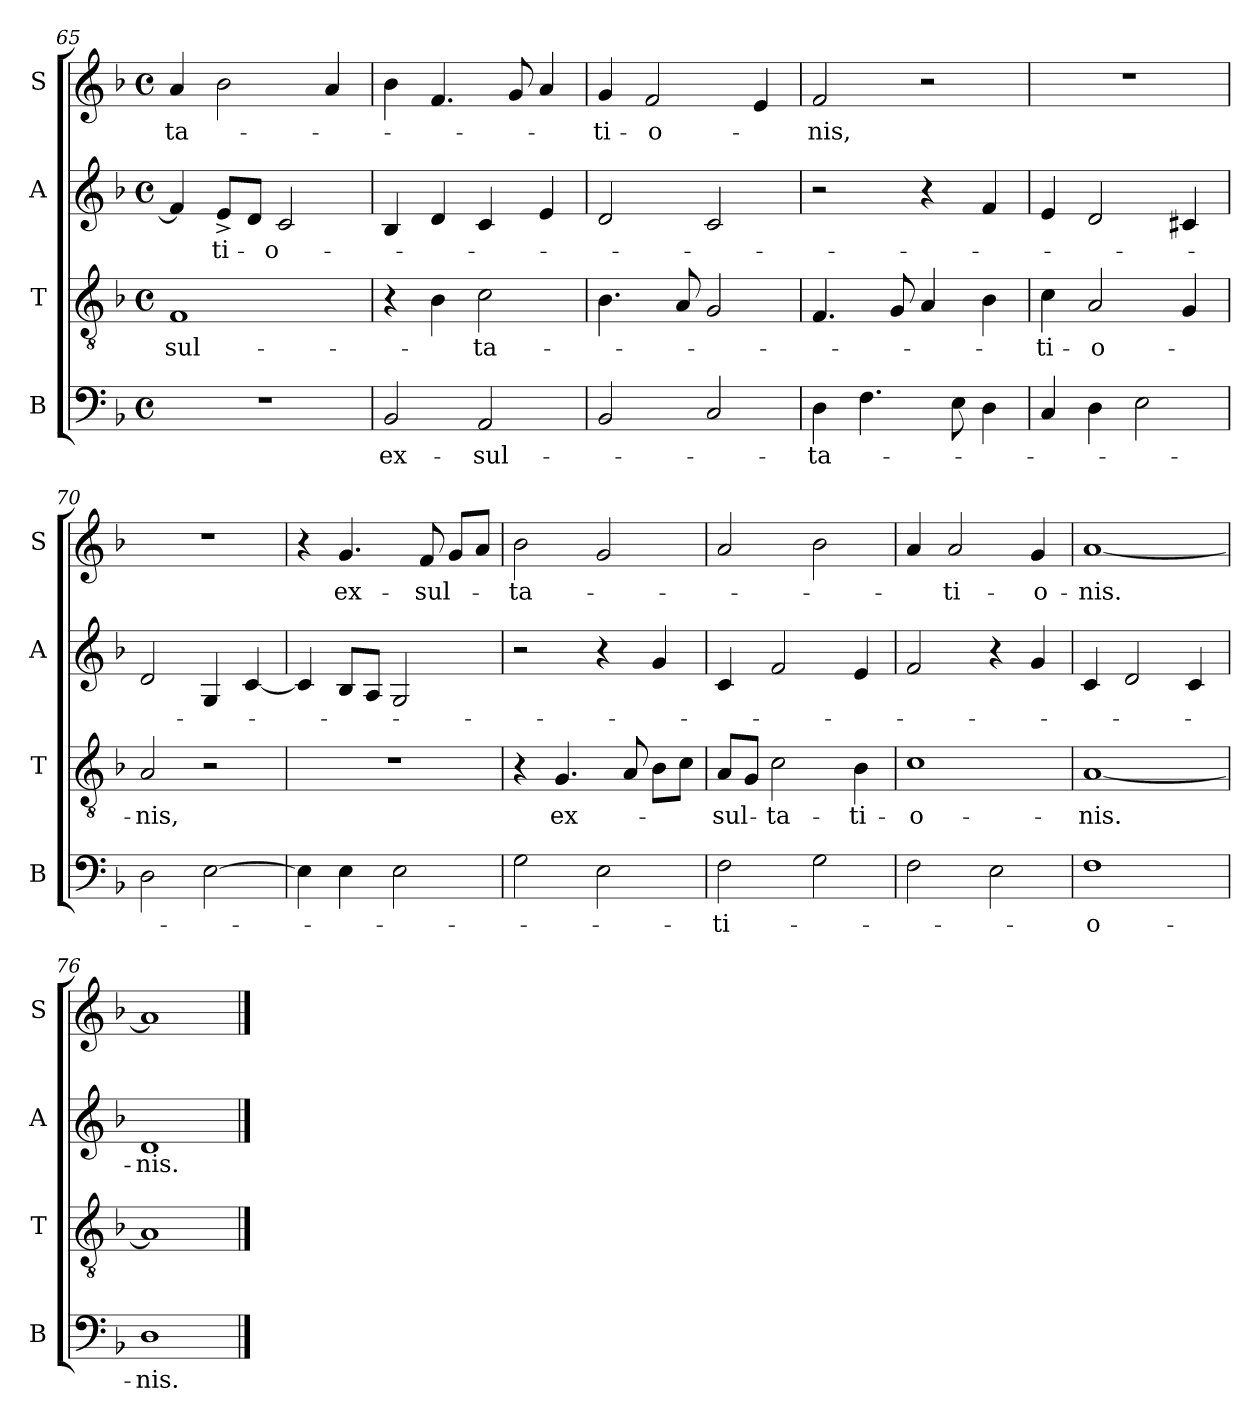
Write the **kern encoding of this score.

**kern	**text	**kern	**text	**kern	**text	**kern	**text
*part4	*part4	*part3	*part3	*part2	*part2	*part1	*part1
*staff4	*staff4	*staff3	*staff3	*staff2	*staff2	*staff1	*staff1
*I"B	*	*I"T	*	*I"A	*	*I"S	*
*I'B	*	*I'T	*	*I'A	*	*I'S	*
*clefF4	*	*clefGv2	*	*clefG2	*	*clefG2	*
*k[b-]	*	*k[b-]	*	*k[b-]	*	*k[b-]	*
*F:	*	*F:	*	*F:	*	*F:	*
*M4/4	*	*M4/4	*	*M4/4	*	*M4/4	*
*met(c)	*	*met(c)	*	*met(c)	*	*met(c)	*
=65	=65	=65	=65	=65	=65	=65	=65
!	!	!	!LO:LY:b	!	!	!	!LO:LY:b
1r	.	1F	-sul-	4f/]	.	4a/	-ta-
!	!	!	!	!	!LO:LY:b	!	!
.	.	.	.	8e^</L	-ti-	2b-\	.
.	.	.	.	8d/J	.	.	.
!	!	!	!	!	!LO:LY:b	!	!
.	.	.	.	2c/	-o-	.	.
.	.	.	.	.	.	4a/	.
=66	=66	=66	=66	=66	=66	=66	=66
!	!LO:LY:b	!	!	!	!	!	!
2BB-/	ex-	4r	.	4B-/	.	4b-\	.
.	.	4B-\	.	4d/	.	4.f/	.
!	!LO:LY:b	!	!LO:LY:b	!	!	!	!
2AA/	-sul-	2c\	-ta-	4c/	.	.	.
.	.	.	.	.	.	8g/	.
.	.	.	.	4e/	.	4a/	.
=67	=67	=67	=67	=67	=67	=67	=67
!	!	!	!	!	!	!	!LO:LY:b
2BB-/	.	4.B-\	.	2d/	.	4g/	-ti-
!	!	!	!	!	!	!	!LO:LY:b
.	.	.	.	.	.	2f/	-o-
.	.	8A/	.	.	.	.	.
2C/	.	2G/	.	2c/	.	.	.
.	.	.	.	.	.	4e/	.
=68	=68	=68	=68	=68	=68	=68	=68
!	!LO:LY:b	!	!	!	!	!	!LO:LY:b
4D\	-ta-	4.F/	.	2r	.	2f/	-nis,
4.F\	.	.	.	.	.	.	.
.	.	8G/	.	.	.	.	.
.	.	4A/	.	4r	.	2r	.
8E\	.	.	.	.	.	.	.
4D\	.	4B-\	.	4f/	.	.	.
=69	=69	=69	=69	=69	=69	=69	=69
!	!	!	!LO:LY:b	!	!	!	!
4C/	.	4c\	-ti-	4e/	.	1r	.
!	!	!	!LO:LY:b	!	!	!	!
4D\	.	2A/	-o-	2d/	.	.	.
2E\	.	.	.	.	.	.	.
.	.	4G/	.	4c#/	.	.	.
!!LO:PB:g=z
=70	=70	=70	=70	=70	=70	=70	=70
!	!	!	!LO:LY:b	!	!	!	!
2D\	.	2A/	-nis,	2d/	.	1r	.
[>2E\	.	2r	.	4G/	.	.	.
.	.	.	.	[<4c/	.	.	.
=71	=71	=71	=71	=71	=71	=71	=71
4E\]	.	1r	.	4c/]	.	4r	.
!	!	!	!	!	!	!	!LO:LY:b
4E\	.	.	.	8B-/L	.	4.g/	ex-
.	.	.	.	8A/J	.	.	.
2E\	.	.	.	2G/	.	.	.
!	!	!	!	!	!	!	!LO:LY:b
.	.	.	.	.	.	8f/	-sul-
.	.	.	.	.	.	8g/L	.
.	.	.	.	.	.	8a/J	.
=72	=72	=72	=72	=72	=72	=72	=72
!	!	!	!	!	!	!	!LO:LY:b
2G\	.	4r	.	2r	.	2b-\	-ta-
!	!	!	!LO:LY:b	!	!	!	!
.	.	4.G/	ex-	.	.	.	.
2E\	.	.	.	4r	.	2g/	.
.	.	8A/	.	.	.	.	.
.	.	8B-\L	.	4g/	.	.	.
.	.	8c\J	.	.	.	.	.
=73	=73	=73	=73	=73	=73	=73	=73
!	!LO:LY:b	!	!LO:LY:b	!	!	!	!
2F\	-ti-	8A/L	-sul-	4c/	.	2a/	.
.	.	8G/J	.	.	.	.	.
!	!	!	!LO:LY:b	!	!	!	!
.	.	2c\	-ta-	2f/	.	.	.
2G\	.	.	.	.	.	2b-\	.
!	!	!	!LO:LY:b	!	!	!	!
.	.	4B-\	-ti-	4e/	.	.	.
=74	=74	=74	=74	=74	=74	=74	=74
!	!	!	!LO:LY:b:rj	!	!	!	!
2F\	.	1c	-o-	2f/	.	4a/	.
!	!	!	!	!	!	!	!LO:LY:b
.	.	.	.	.	.	2a/	-ti-
2E\	.	.	.	4r	.	.	.
!	!	!	!	!	!	!	!LO:LY:b
.	.	.	.	4g/	.	4g/	-o-
=75	=75	=75	=75	=75	=75	=75	=75
!	!LO:LY:b:rj	!	!LO:LY:b	!	!	!	!LO:LY:b
1F	-o-	[<1A	-nis.	4c/	.	[<1a	-nis.
.	.	.	.	2d/	.	.	.
.	.	.	.	4c/	.	.	.
=76	=76	=76	=76	=76	=76	=76	=76
!	!LO:LY:b	!	!	!	!LO:LY:b	!	!
1D	-nis.	1A]	.	1d	-nis.	1a]	.
==	==	==	==	==	==	==	==
*-	*-	*-	*-	*-	*-	*-	*-
